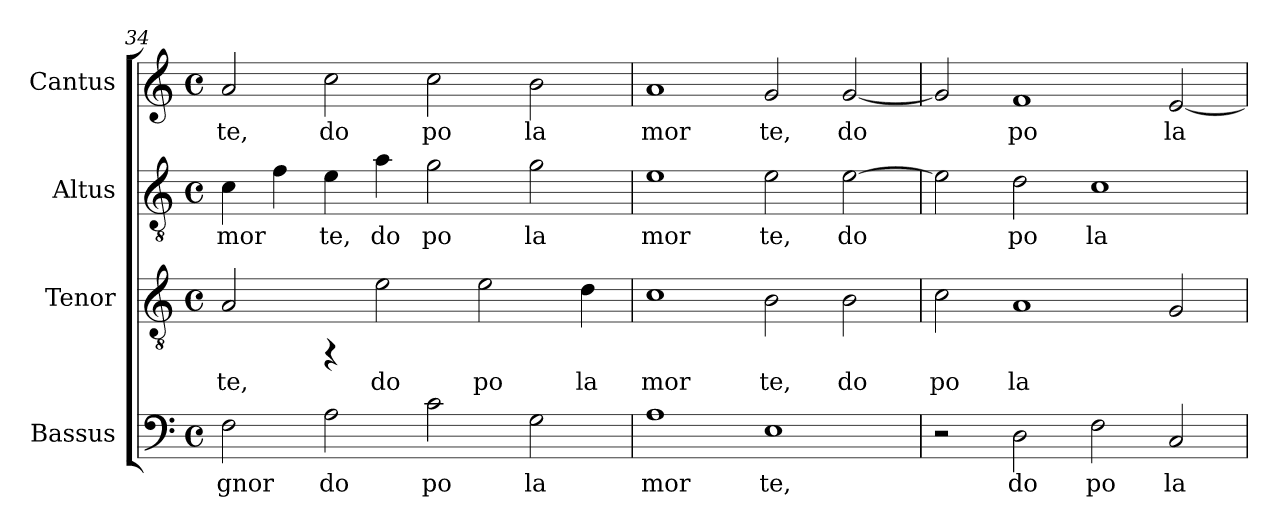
**kern	**text	**kern	**text	**kern	**text	**kern	**text
*part4	*part4	*part3	*part3	*part2	*part2	*part1	*part1
*staff4	*staff4	*staff3	*staff3	*staff2	*staff2	*staff1	*staff1
*I"Bassus	*	*I"Tenor	*	*I"Altus	*	*I"Cantus	*
!!LO:LB:g=z
*clefF4	*	*clefGv2	*	*clefGv2	*	*clefG2	*
*k[]	*	*k[]	*	*k[]	*	*k[]	*
*C:	*	*C:	*	*C:	*	*C:	*
*M4/4	*	*M4/4	*	*M4/4	*	*M4/4	*
*met(c)	*	*met(c)	*	*met(c)	*	*met(c)	*
=34	=34	=34	=34	=34	=34	=34	=34
!	!LO:LY:b:cj	!	!LO:LY:b:cj	!	!LO:LY:b:cj	!	!LO:LY:b:cj
2F\	gnor	2A/	-te,	4c\	mor	2a/	te,
!	!	!	!	!	!LO:LY:b:cj	!	!
.	.	.	.	4f\	.	.	.
!	!LO:LY:b:cj	!	!	!	!LO:LY:b:cj	!	!LO:LY:b:cj
2A\	do	4rFF	.	4e\	te,	2cc\	do
!	!	!	!LO:LY:b:cj	!	!LO:LY:b:cj	!	!
.	.	2e\	do	4a\	do	.	.
!	!LO:LY:b:cj	!	!	!	!LO:LY:b:cj	!	!LO:LY:b:cj
2c\	po	.	.	2g\	po	2cc\	po
!	!	!	!LO:LY:b:cj	!	!	!	!
.	.	2e\	po	.	.	.	.
!	!LO:LY:b:cj	!	!	!	!LO:LY:b:cj	!	!LO:LY:b:cj
2G\	la	.	.	2g\	la	2b\	la
!	!	!	!LO:LY:b:cj	!	!	!	!
.	.	4d\	la	.	.	.	.
=35	=35	=35	=35	=35	=35	=35	=35
!	!LO:LY:b:cj	!	!LO:LY:b:cj	!	!LO:LY:b:cj	!	!LO:LY:b:cj
1A	mor	1c	mor	1e	mor	1a	mor
!	!LO:LY:b:cj	!	!LO:LY:b:cj	!	!LO:LY:b:cj	!	!LO:LY:b:cj
1E	te,	2B\	te,	2e\	te,	2g/	te,
!	!	!	!LO:LY:b:cj	!	!LO:LY:b:cj	!	!LO:LY:b:cj
.	.	2B\	do	[>2e\	do	[<2g/	do
=36	=36	=36	=36	=36	=36	=36	=36
!	!	!	!LO:LY:b:cj	!	!LO:LY:b:cj	!	!LO:LY:b:cj
2r	.	2c\	po	2e\]	.	2g/]	.
!	!LO:LY:b:cj	!	!LO:LY:b:cj	!	!LO:LY:b:cj	!	!LO:LY:b:cj
2D\	do	1A	la	2d\	po	1f	po
!	!LO:LY:b:cj	!	!	!	!LO:LY:b:cj	!	!
2F\	po	.	.	1c	la	.	.
!	!LO:LY:b:cj	!	!LO:LY:b:cj	!	!	!	!LO:LY:b:cj
2C/	la	2G/	.	.	.	[<2e/	la
=	=	=	=	=	=	=	=
*-	*-	*-	*-	*-	*-	*-	*-
